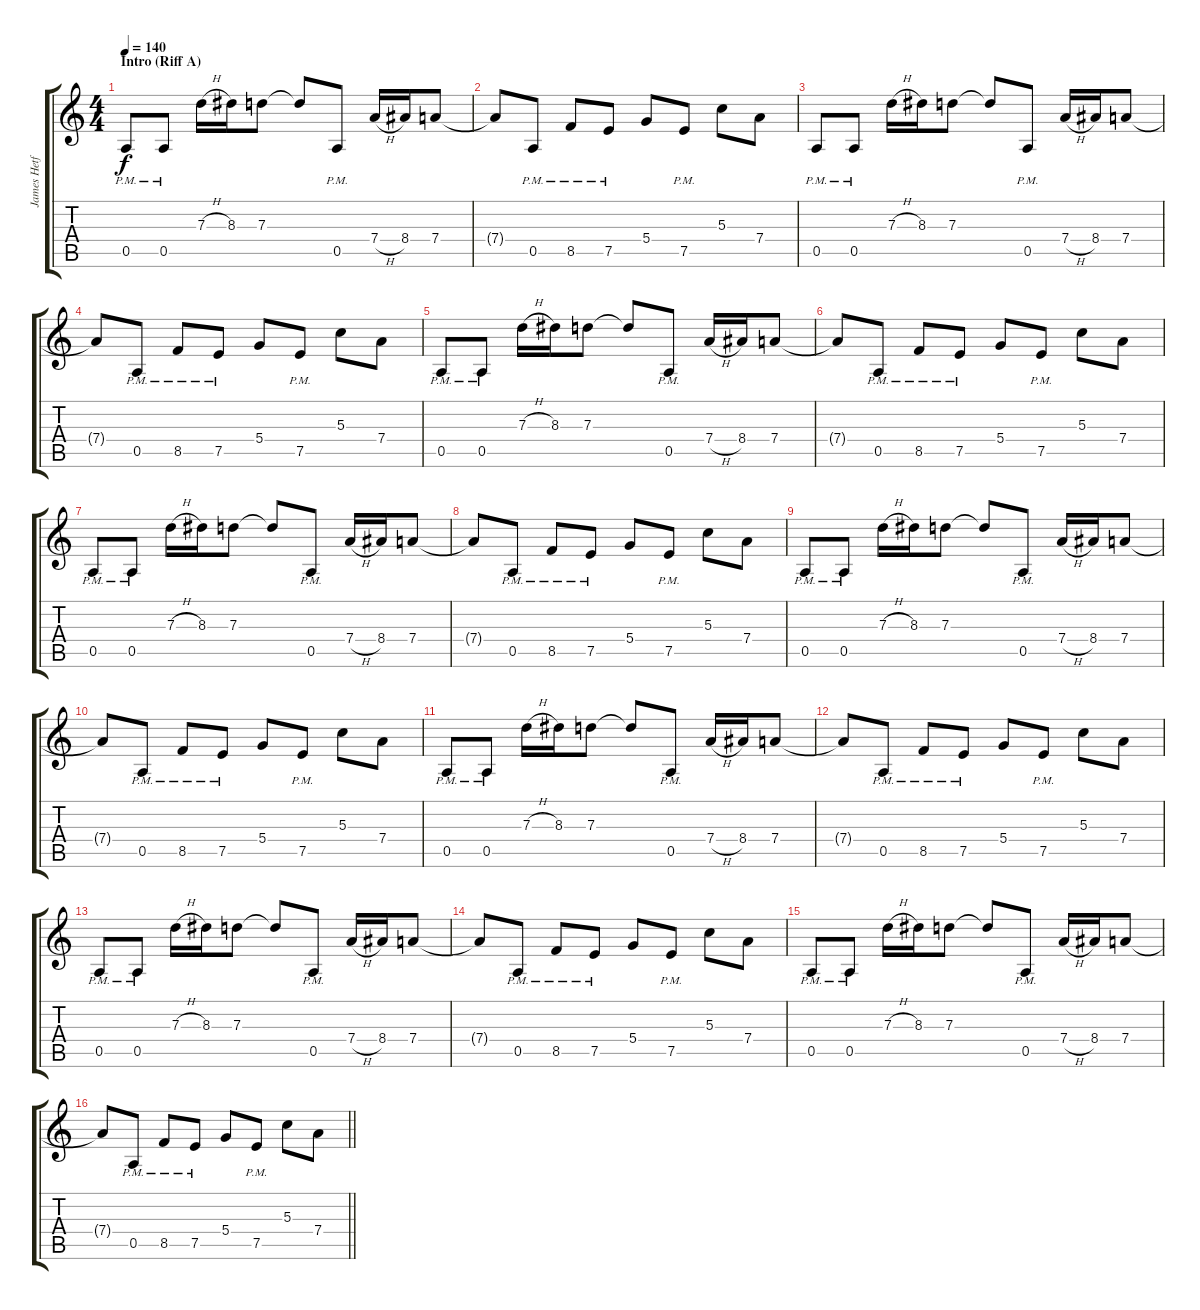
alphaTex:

\track ("James Hetfield" "James Hetf") {instrument distortionguitar}
\staff {score tabs}
\tuning (E4 B3 G3 D3 A2 E2) {hide}
\ts (4 4)
\section ("" "Intro (Riff A)")
\tempo 140
\clef g2
\ks c
0.5{pm}.8{dy f instrument distortionguitar} 0.5{pm}.8 7.3{h}.16 8.3.16 7.3.8 7.3{t}.8 0.5{pm}.8 7.4{h}.16 8.4.16 7.4.8 |
7.4{t}.8 0.5{pm}.8 8.5{pm}.8 7.5{pm}.8 5.4.8 7.5{pm}.8 5.3.8 7.4.8 |
0.5{pm}.8 0.5{pm}.8 7.3{h}.16 8.3.16 7.3.8 7.3{t}.8 0.5{pm}.8 7.4{h}.16 8.4.16 7.4.8 |
7.4{t}.8 0.5{pm}.8 8.5{pm}.8 7.5{pm}.8 5.4.8 7.5{pm}.8 5.3.8 7.4.8 |
0.5{pm}.8 0.5{pm}.8 7.3{h}.16 8.3.16 7.3.8 7.3{t}.8 0.5{pm}.8 7.4{h}.16 8.4.16 7.4.8 |
7.4{t}.8 0.5{pm}.8 8.5{pm}.8 7.5{pm}.8 5.4.8 7.5{pm}.8 5.3.8 7.4.8 |
0.5{pm}.8 0.5{pm}.8 7.3{h}.16 8.3.16 7.3.8 7.3{t}.8 0.5{pm}.8 7.4{h}.16 8.4.16 7.4.8 |
7.4{t}.8 0.5{pm}.8 8.5{pm}.8 7.5{pm}.8 5.4.8 7.5{pm}.8 5.3.8 7.4.8 |
0.5{pm}.8 0.5{pm}.8 7.3{h}.16 8.3.16 7.3.8 7.3{t}.8 0.5{pm}.8 7.4{h}.16 8.4.16 7.4.8 |
7.4{t}.8 0.5{pm}.8 8.5{pm}.8 7.5{pm}.8 5.4.8 7.5{pm}.8 5.3.8 7.4.8 |
0.5{pm}.8 0.5{pm}.8 7.3{h}.16 8.3.16 7.3.8 7.3{t}.8 0.5{pm}.8 7.4{h}.16 8.4.16 7.4.8 |
7.4{t}.8 0.5{pm}.8 8.5{pm}.8 7.5{pm}.8 5.4.8 7.5{pm}.8 5.3.8 7.4.8 |
0.5{pm}.8 0.5{pm}.8 7.3{h}.16 8.3.16 7.3.8 7.3{t}.8 0.5{pm}.8 7.4{h}.16 8.4.16 7.4.8 |
7.4{t}.8 0.5{pm}.8 8.5{pm}.8 7.5{pm}.8 5.4.8 7.5{pm}.8 5.3.8 7.4.8 |
0.5{pm}.8 0.5{pm}.8 7.3{h}.16 8.3.16 7.3.8 7.3{t}.8 0.5{pm}.8 7.4{h}.16 8.4.16 7.4.8 |
\barLineRight lightlight
7.4{t}.8 0.5{pm}.8 8.5{pm}.8 7.5{pm}.8 5.4.8 7.5{pm}.8 5.3.8 7.4.8
